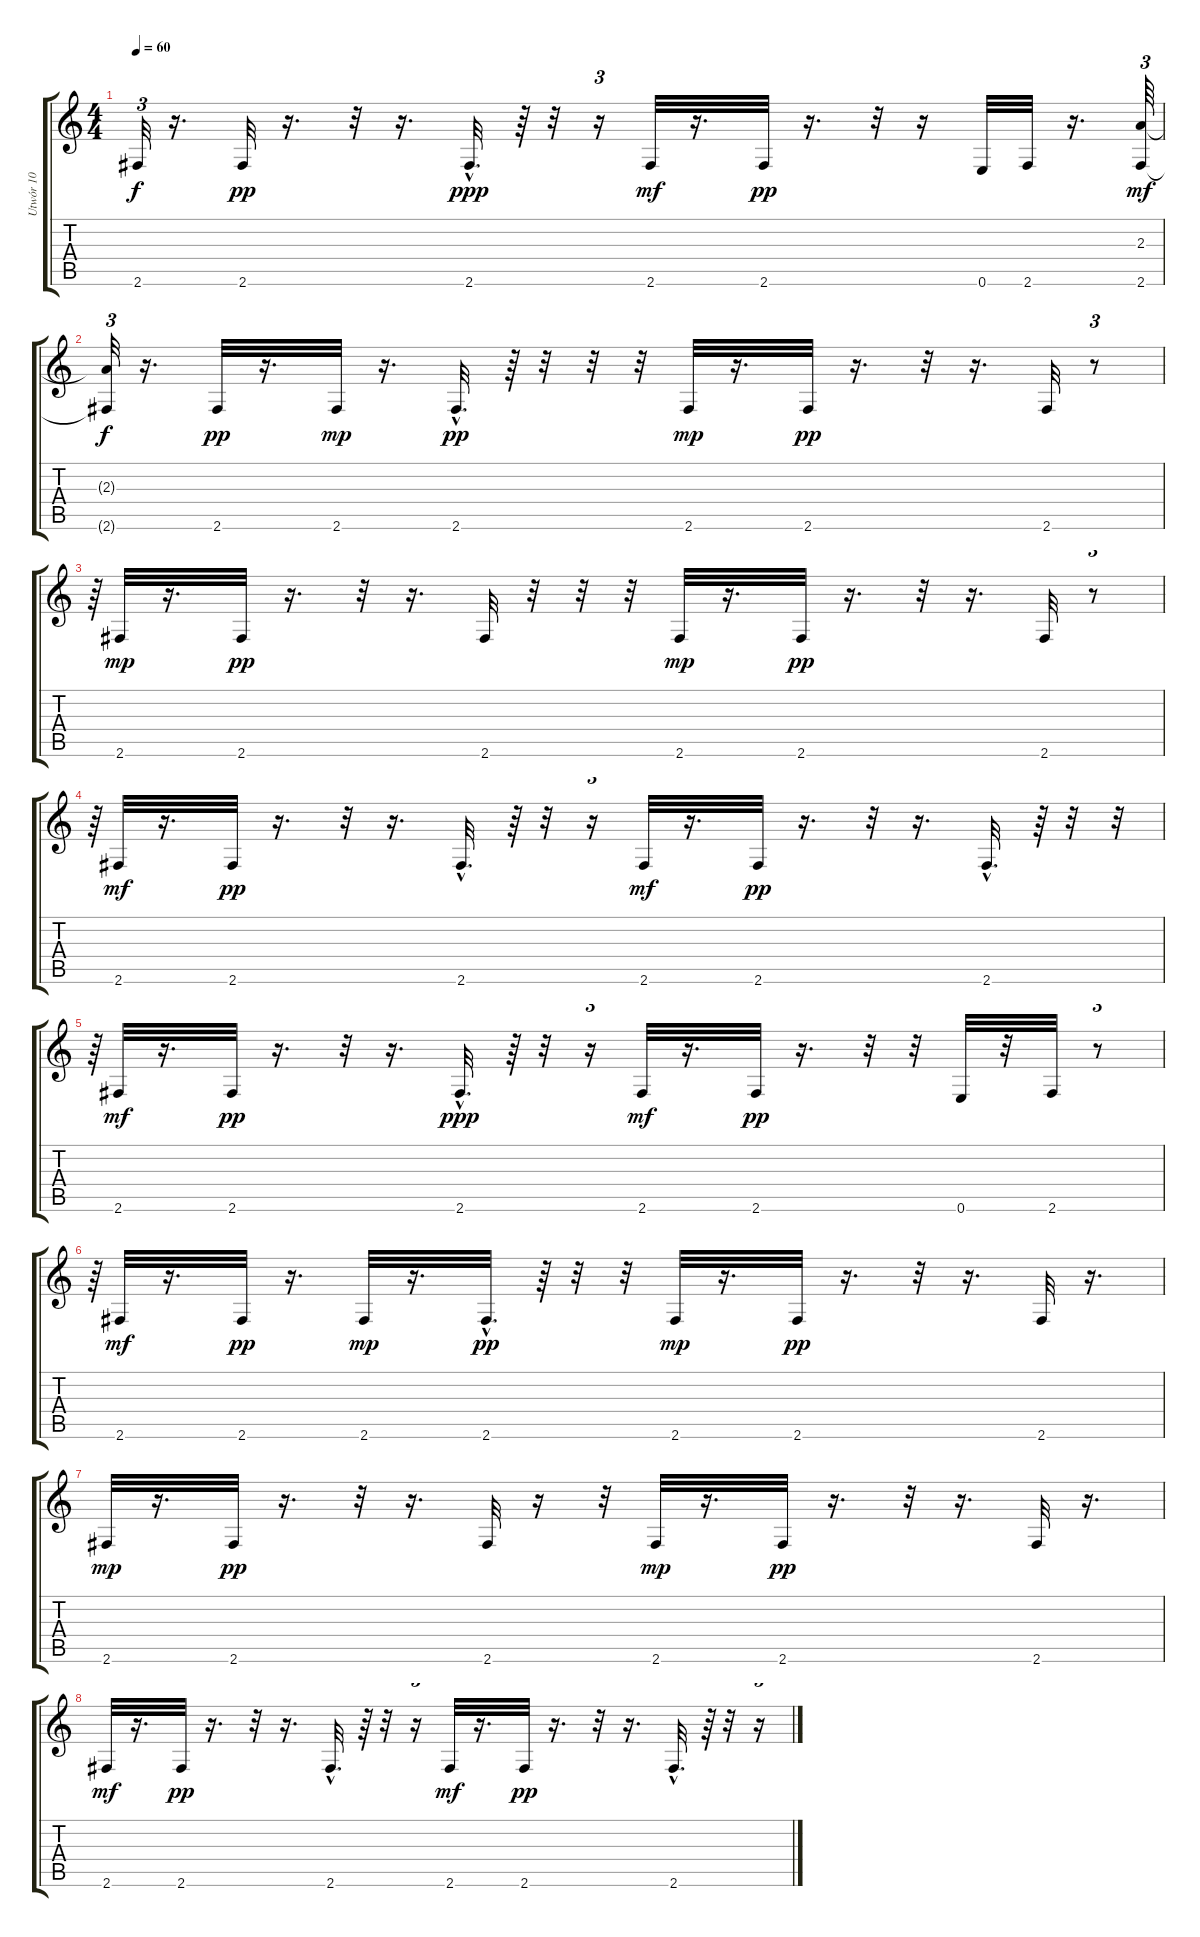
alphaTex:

\track ("Utwór 10" "Utwór 10") {instrument acousticguitarsteel}
\staff {score tabs}
\tuning (E4 B3 G3 D3 A2 E2) {hide}
\ts (4 4)
\tempo 60
\clef g2
\ks c
2.6{t}.32{tu (3 2) dy f} r.16{d} 2.6.32{dy pp} r.16{d} r.32 r.16{d} 2.6{hac}.32{d dy ppp} r.64 r.32 r.16{tu (3 2)} 2.6.32{dy mf} r.16{d} 2.6.32{dy pp} r.16{d} r.32 r.16 0.6.32 2.6.32 r.16{d} (2.3 2.6).64{tu (3 2) dy mf} |
(2.3{t} 2.6{t}).32{tu (3 2) dy f} r.16{d} 2.6.32{dy pp} r.16{d} 2.6.32{dy mp} r.16{d} 2.6{hac}.32{d dy pp} r.64 r.32 r.32 r.32 2.6.32{dy mp} r.16{d} 2.6.32{dy pp} r.16{d} r.32 r.16{d} 2.6.32 r.8{tu (3 2)} |
r.64{tu (3 2)} 2.6.32{dy mp} r.16{d} 2.6.32{dy pp} r.16{d} r.32 r.16{d} 2.6.32 r.32 r.32 r.32 2.6.32{dy mp} r.16{d} 2.6.32{dy pp} r.16{d} r.32 r.16{d} 2.6.32 r.8{tu (3 2)} |
r.64{tu (3 2)} 2.6.32{dy mf} r.16{d} 2.6.32{dy pp} r.16{d} r.32 r.16{d} 2.6{hac}.32{d} r.64 r.32 r.16{tu (3 2)} 2.6.32{dy mf} r.16{d} 2.6.32{dy pp} r.16{d} r.32 r.16{d} 2.6{hac}.32{d} r.64 r.32 r.32 |
r.64{tu (3 2)} 2.6.32{dy mf} r.16{d} 2.6.32{dy pp} r.16{d} r.32 r.16{d} 2.6{hac}.32{d dy ppp} r.64 r.32 r.16{tu (3 2)} 2.6.32{dy mf} r.16{d} 2.6.32{dy pp} r.16{d} r.32 r.32 0.6.32 r.32 2.6.32 r.8{tu (3 2)} |
r.64{tu (3 2)} 2.6.32{dy mf} r.16{d} 2.6.32{dy pp} r.16{d} 2.6.32{dy mp} r.16{d} 2.6{hac}.32{d dy pp} r.64 r.32 r.32 2.6.32{dy mp} r.16{d} 2.6.32{dy pp} r.16{d} r.32 r.16{d} 2.6.32 r.16{d} |
2.6.32{dy mp} r.16{d} 2.6.32{dy pp} r.16{d} r.32 r.16{d} 2.6.32 r.16 r.32 2.6.32{dy mp} r.16{d} 2.6.32{dy pp} r.16{d} r.32 r.16{d} 2.6.32 r.16{d} |
2.6.32{dy mf} r.16{d} 2.6.32{dy pp} r.16{d} r.32 r.16{d} 2.6{hac}.32{d} r.64 r.32 r.16{tu (3 2)} 2.6.32{dy mf} r.16{d} 2.6.32{dy pp} r.16{d} r.32 r.16{d} 2.6{hac}.32{d} r.64 r.32 r.16{tu (3 2)}
